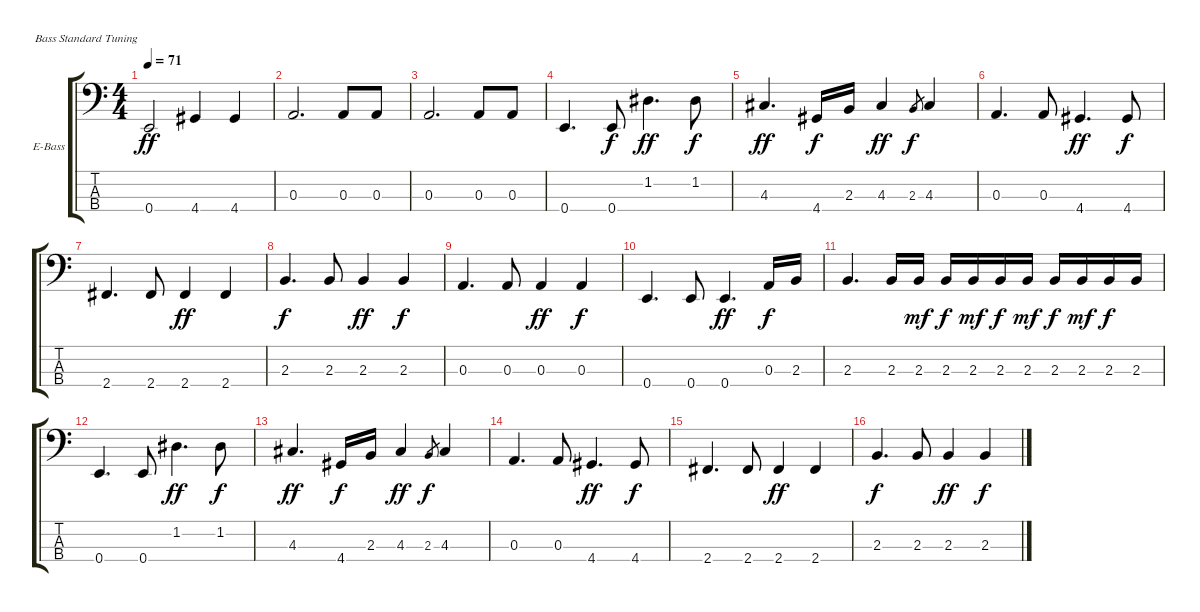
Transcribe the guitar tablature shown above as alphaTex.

\bracketExtendMode groupsimilarinstruments
\firstSystemTrackNameOrientation horizontal
\otherSystemsTrackNameOrientation horizontal
\track ("Бас" "E-Bass") {instrument electricbassfinger}
\staff {score tabs}
\tuning (G2 D2 A1 E1)
\ts (4 4)
\tempo 71
\clef f4
\ks c
0.4.2{dy ff} 4.4.4 4.4.4 |
0.3.2{d} 0.3.8 0.3.8 |
0.3.2{d} 0.3.8 0.3.8 |
0.4.4{d} 0.4.8{dy f} 1.2.4{d dy ff} 1.2.8{dy f} |
4.3.4{d dy ff} 4.4.16{dy f} 2.3.16 4.3.4{dy ff} 2.3.8{gr dy f} 4.3.4 |
0.3.4{d} 0.3.8 4.4.4{d dy ff} 4.4.8{dy f} |
2.4.4{d} 2.4.8 2.4.4{dy ff} 2.4.4 |
2.3.4{d dy f} 2.3.8 2.3.4{dy ff} 2.3.4{dy f} |
0.3.4{d} 0.3.8 0.3.4{dy ff} 0.3.4{dy f} |
0.4.4{d} 0.4.8 0.4.4{d dy ff} 0.3.16{dy f} 2.3.16 |
2.3.4{d} 2.3.16 2.3.16{dy mf} 2.3.16{dy f} 2.3.16{dy mf} 2.3.16{dy f} 2.3.16{dy mf} 2.3.16{dy f} 2.3.16{dy mf} 2.3.16{dy f} 2.3.16 |
0.4.4{d} 0.4.8 1.2.4{d dy ff} 1.2.8{dy f} |
4.3.4{d dy ff} 4.4.16{dy f} 2.3.16 4.3.4{dy ff} 2.3.8{gr dy f} 4.3.4 |
0.3.4{d} 0.3.8 4.4.4{d dy ff} 4.4.8{dy f} |
2.4.4{d} 2.4.8 2.4.4{dy ff} 2.4.4 |
2.3.4{d dy f} 2.3.8 2.3.4{dy ff} 2.3.4{dy f}
